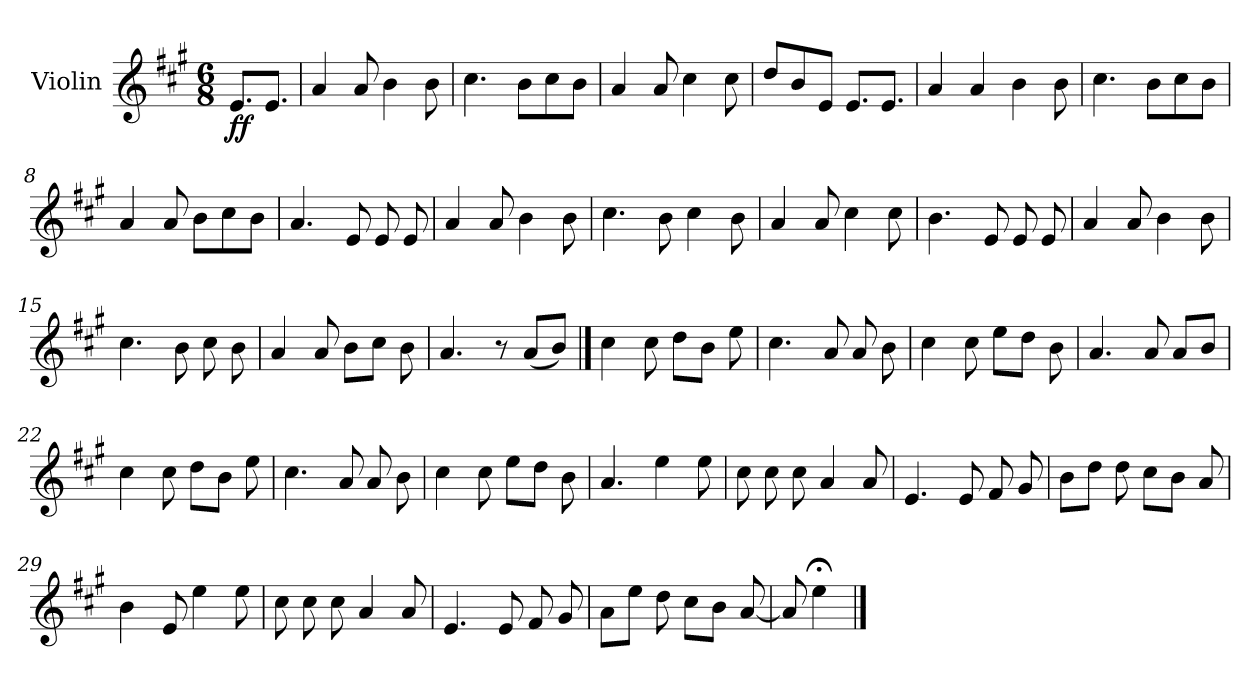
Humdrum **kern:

**kern	**dynam
*part1	*part1
*staff1	*staff1
*I"Violin	*
*I'Vln.	*
*clefG2	*
*k[f#c#g#]	*
*M6/8	*
=1	=1
!	!LO:DY:b
8.e/L	ff
8.e/J	.
=2	=2
4a/	.
8a/	.
4b\	.
8b\	.
=3	=3
4.cc#\	.
8b\L	.
8cc#\	.
8b\J	.
=4	=4
4a/	.
8a/	.
4cc#\	.
8cc#\	.
=5	=5
8dd/L	.
8b/	.
8e/J	.
8.e/L	.
8.e/J	.
=6	=6
4a/	.
4a/	.
4b\	.
8b\	.
=7	=7
4.cc#\	.
8b\L	.
8cc#\	.
8b\J	.
!!LO:LB:g=z
=8	=8
4a/	.
8a/	.
8b\L	.
8cc#\	.
8b\J	.
=9	=9
4.a/	.
8e/	.
8e/	.
8e/	.
=10	=10
4a/	.
8a/	.
4b\	.
8b\	.
=11	=11
4.cc#\	.
8b\	.
4cc#\	.
8b\	.
=12	=12
4a/	.
8a/	.
4cc#\	.
8cc#\	.
=13	=13
4.b\	.
8e/	.
8e/	.
8e/	.
!!LO:LB:g=z
=14	=14
4a/	.
8a/	.
4b\	.
8b\	.
=15	=15
4.cc#\	.
8b\	.
8cc#\	.
8b\	.
=16	=16
4a/	.
8a/	.
8b\L	.
8cc#\J	.
8b\	.
=17	=17
4.a/	.
8r	.
(<8a/L	.
8b/J)	.
==18	==18
4cc#\	.
8cc#\	.
8dd\L	.
8b\J	.
8ee\	.
=19	=19
4.cc#\	.
8a/	.
8a/	.
8b\	.
!!LO:LB:g=z
=20	=20
4cc#\	.
8cc#\	.
8ee\L	.
8dd\J	.
8b\	.
=21	=21
4.a/	.
8a/	.
8a/L	.
8b/J	.
=22	=22
4cc#\	.
8cc#\	.
8dd\L	.
8b\J	.
8ee\	.
=23	=23
4.cc#\	.
8a/	.
8a/	.
8b\	.
=24	=24
4cc#\	.
8cc#\	.
8ee\L	.
8dd\J	.
8b\	.
=25	=25
4.a/	.
4ee\	.
8ee\	.
=26	=26
8cc#\	.
8cc#\	.
8cc#\	.
4a/	.
8a/	.
!!LO:LB:g=z
=27	=27
4.e/	.
8e/	.
8f#/	.
8g#/	.
=28	=28
8b\L	.
8dd\J	.
8dd\	.
8cc#\L	.
8b\J	.
8a/	.
=29	=29
4b\	.
8e/	.
4ee\	.
8ee\	.
=30	=30
8cc#\	.
8cc#\	.
8cc#\	.
4a/	.
8a/	.
=31	=31
4.e/	.
8e/	.
8f#/	.
8g#/	.
=32	=32
8a\L	.
8ee\J	.
8dd\	.
8cc#\L	.
8b\J	.
[8a/	.
=33	=33
8a/]	.
4ee;<\	.
==	==
*-	*-
